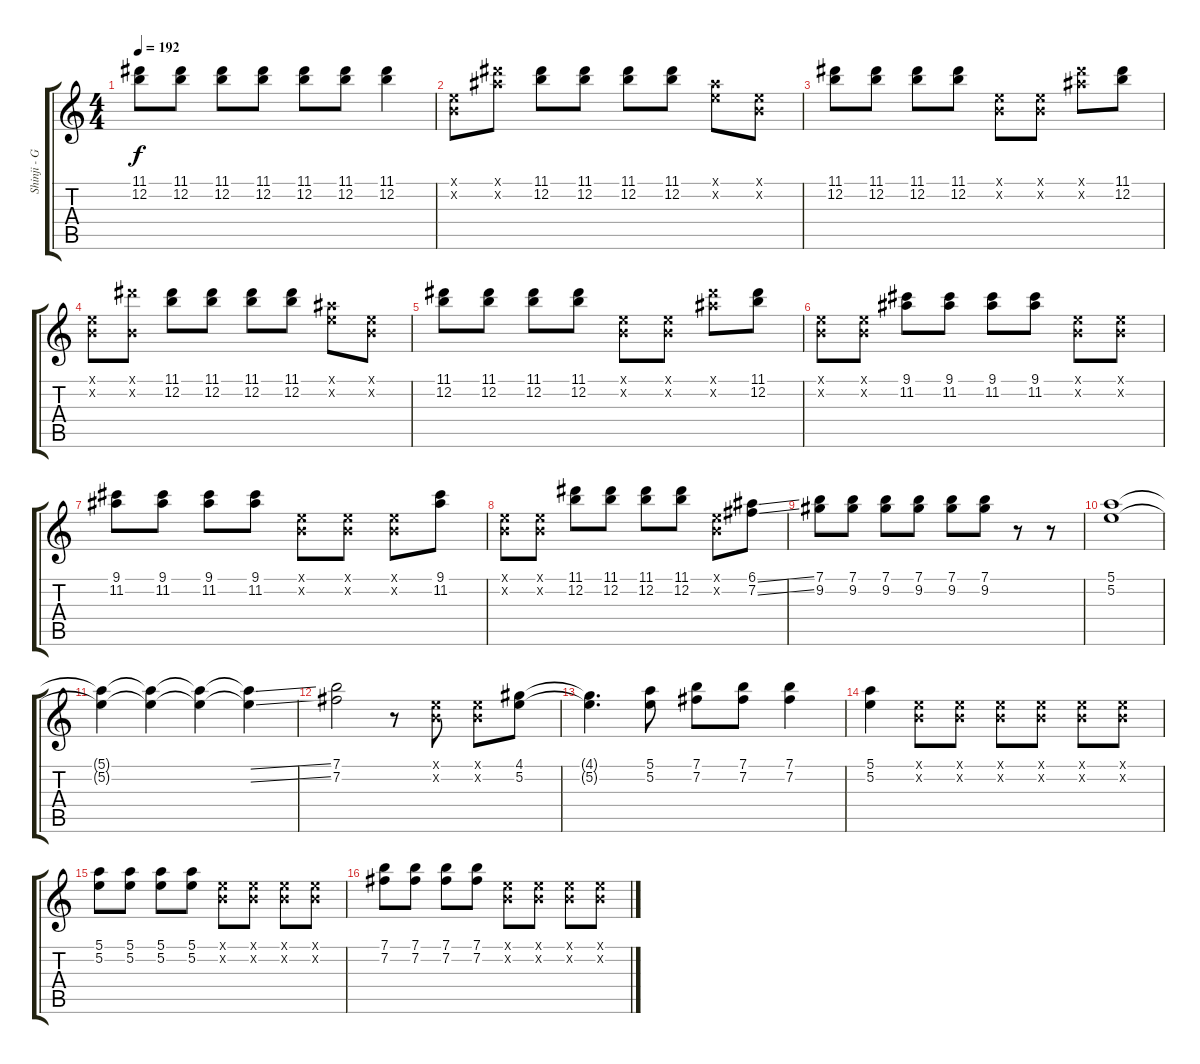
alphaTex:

\track ("Shinji - Guitar 1 " "Shinji - G") {instrument distortionguitar}
\staff {score tabs}
\tuning (E4 B3 G3 D3 A2 E2) {hide}
\ts (4 4)
\tempo 192
\clef g2
\ks c
(11.1 12.2).8{dy f} (11.1 12.2).8 (11.1 12.2).8 (11.1 12.2).8 (11.1 12.2).8 (11.1 12.2).8 (11.1 12.2).4 |
(0.1{x} 0.2{x}).8 (11.1{x} 11.2{x}).8 (11.1 12.2).8 (11.1 12.2).8 (11.1 12.2).8 (11.1 12.2).8 (0.1{x} 11.2{x}).8 (0.1{x} 0.2{x}).8 |
(11.1 12.2).8 (11.1 12.2).8 (11.1 12.2).8 (11.1 12.2).8 (0.1{x} 0.2{x}).8 (0.1{x} 0.2{x}).8 (11.1{x} 11.2{x}).8 (11.1 12.2).8 |
(0.1{x} 0.2{x}).8 (11.1{x} 0.2{x}).8 (11.1 12.2).8 (11.1 12.2).8 (11.1 12.2).8 (11.1 12.2).8 (0.1{x} 11.2{x}).8 (0.1{x} 0.2{x}).8 |
(11.1 12.2).8 (11.1 12.2).8 (11.1 12.2).8 (11.1 12.2).8 (0.1{x} 0.2{x}).8 (0.1{x} 0.2{x}).8 (11.1{x} 11.2{x}).8 (11.1 12.2).8 |
(0.1{x} 0.2{x}).8 (0.1{x} 0.2{x}).8 (9.1 11.2).8 (9.1 11.2).8 (9.1 11.2).8 (9.1 11.2).8 (0.1{x} 0.2{x}).8 (0.1{x} 0.2{x}).8 |
(9.1 11.2).8 (9.1 11.2).8 (9.1 11.2).8 (9.1 11.2).8 (0.1{x} 0.2{x}).8 (0.1{x} 0.2{x}).8 (0.1{x} 0.2{x}).8 (9.1 11.2).8 |
(0.1{x} 0.2{x}).8 (0.1{x} 0.2{x}).8 (11.1 12.2).8 (11.1 12.2).8 (11.1 12.2).8 (11.1 12.2).8 (0.1{x} 0.2{x}).8 (6.1{ss} 7.2{ss}).8 |
(7.1 9.2).8 (7.1 9.2).8 (7.1 9.2).8 (7.1 9.2).8 (7.1 9.2).8 (7.1 9.2).8 r.8 r.8 |
(5.1 5.2).1 |
(5.1{t} 5.2{t}).4 (5.1{t} 5.2{t}).4 (5.1{t} 5.2{t}).4 (5.1{ss t} 5.2{ss t}).4 |
(7.1 7.2).2 r.8 (0.1{x} 0.2{x}).8 (0.1{x} 0.2{x}).8 (4.1 5.2).8 |
(4.1{t} 5.2{t}).4{d} (5.1 5.2).8 (7.1 7.2).8 (7.1 7.2).8 (7.1 7.2).4 |
(5.1 5.2).4 (0.1{x} 0.2{x}).8 (0.1{x} 0.2{x}).8 (0.1{x} 0.2{x}).8 (0.1{x} 0.2{x}).8 (0.1{x} 0.2{x}).8 (0.1{x} 0.2{x}).8 |
(5.1 5.2).8 (5.1 5.2).8 (5.1 5.2).8 (5.1 5.2).8 (0.1{x} 0.2{x}).8 (0.1{x} 0.2{x}).8 (0.1{x} 0.2{x}).8 (0.1{x} 0.2{x}).8 |
(7.1 7.2).8 (7.1 7.2).8 (7.1 7.2).8 (7.1 7.2).8 (0.1{x} 0.2{x}).8 (0.1{x} 0.2{x}).8 (0.1{x} 0.2{x}).8 (0.1{x} 0.2{x}).8
